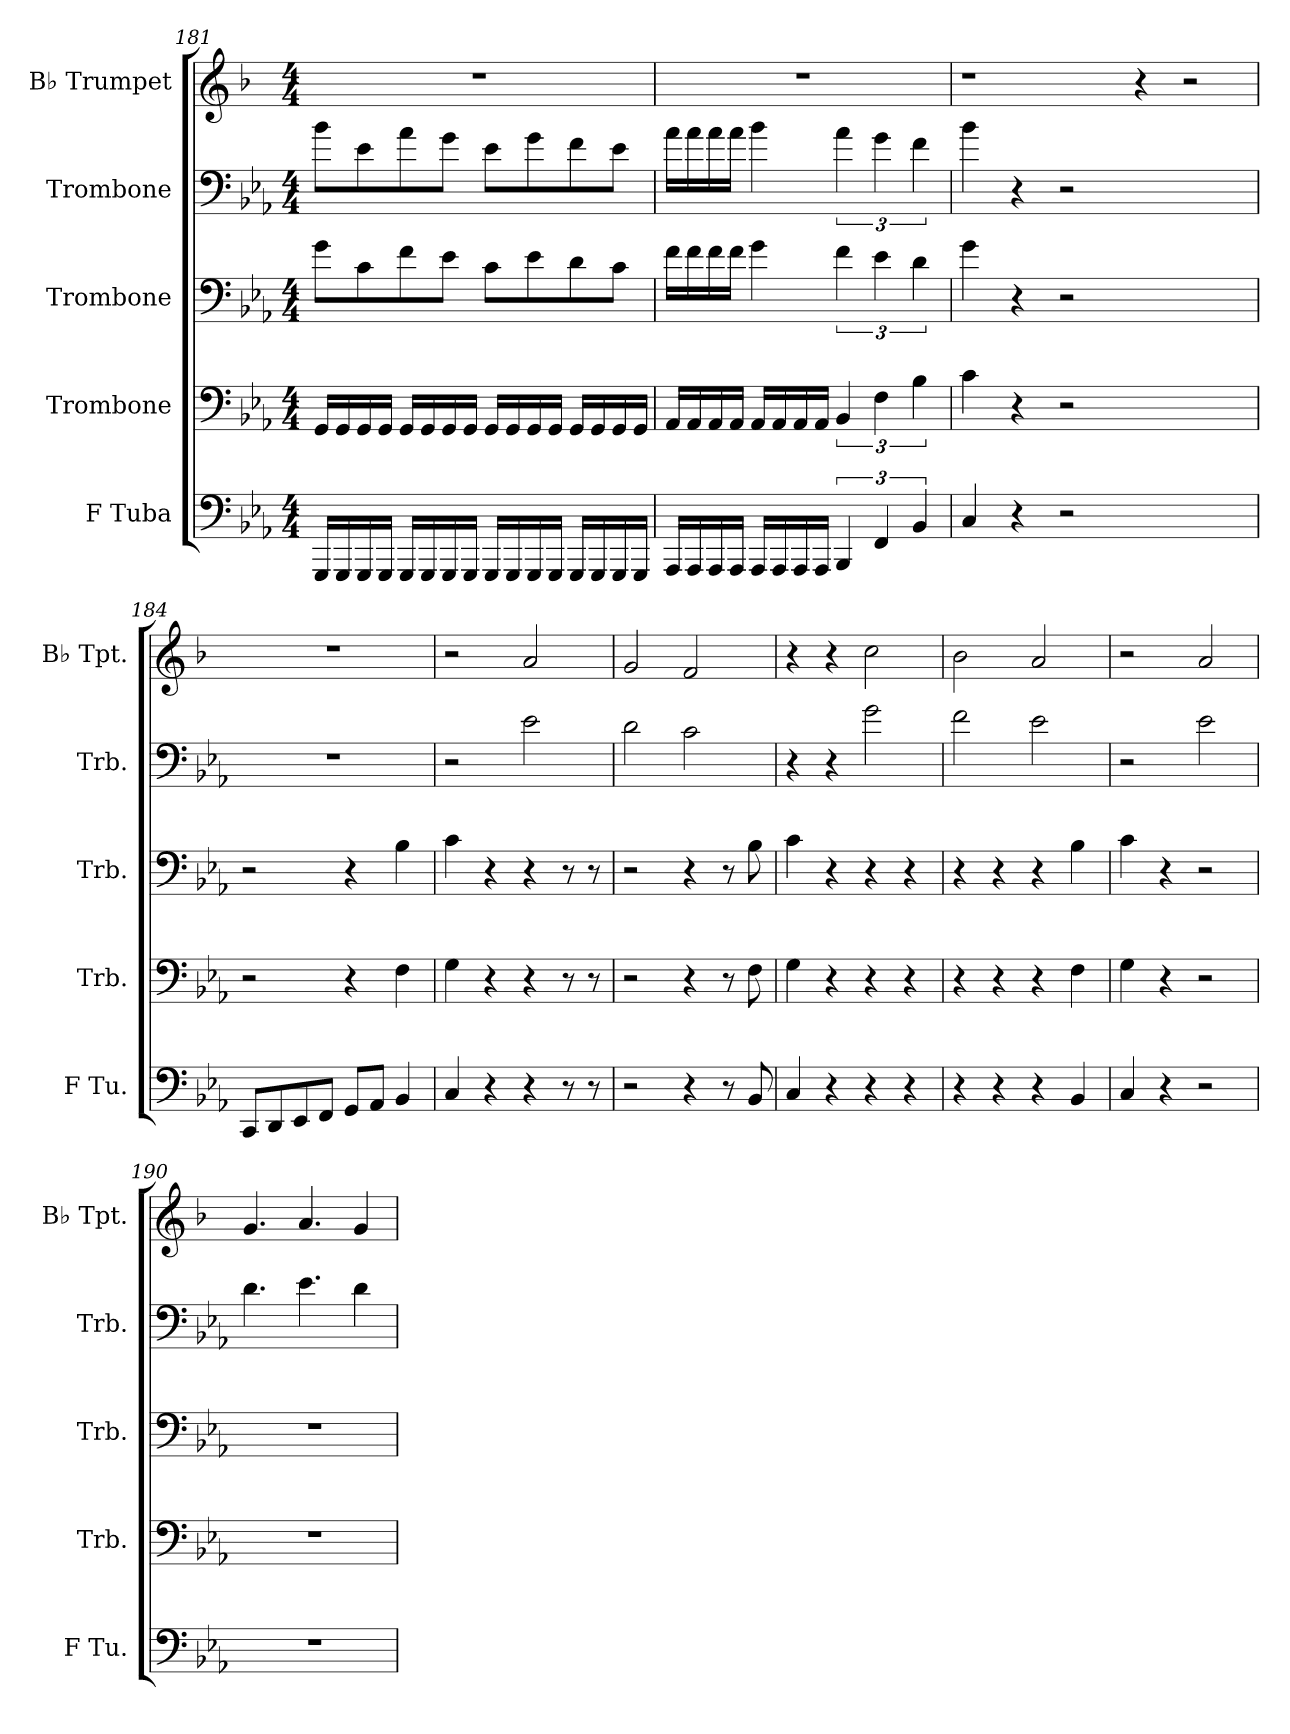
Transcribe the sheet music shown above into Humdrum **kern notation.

**kern	**kern	**kern	**kern	**kern
*part5	*part4	*part3	*part2	*part1
*staff5	*staff4	*staff3	*staff2	*staff1
*I"F Tuba	*I"Trombone	*I"Trombone	*I"Trombone	*I"B♭ Trumpet
*I'F Tu.	*I'Trb.	*I'Trb.	*I'Trb.	*I'B♭ Tpt.
*clefF4	*clefF4	*clefF4	*clefF4	*clefG2
*	*	*	*	*ITrd1c2
*k[b-e-a-]	*k[b-e-a-]	*k[b-e-a-]	*k[b-e-a-]	*k[b-e-a-]
*E-:	*E-:	*E-:	*E-:	*E-:
*M4/4	*M4/4	*M4/4	*M4/4	*M4/4
=181	=181	=181	=181	=181
16GGG/LL	16GG/LL	8g\L	8b-\L	1r
16GGG/	16GG/	.	.	.
16GGG/	16GG/	8c\	8e-\	.
16GGG/JJ	16GG/JJ	.	.	.
16GGG/LL	16GG/LL	8f\	8a-\	.
16GGG/	16GG/	.	.	.
16GGG/	16GG/	8e-\J	8g\J	.
16GGG/JJ	16GG/JJ	.	.	.
16GGG/LL	16GG/LL	8c\L	8e-\L	.
16GGG/	16GG/	.	.	.
16GGG/	16GG/	8e-\	8g\	.
16GGG/JJ	16GG/JJ	.	.	.
16GGG/LL	16GG/LL	8d\	8f\	.
16GGG/	16GG/	.	.	.
16GGG/	16GG/	8c\J	8e-\J	.
16GGG/JJ	16GG/JJ	.	.	.
!!LO:PB:g=z
=182	=182	=182	=182	=182
16AAA-/LL	16AA-/LL	16f\LL	16a-\LL	1r
16AAA-/	16AA-/	16f\	16a-\	.
16AAA-/	16AA-/	16f\	16a-\	.
16AAA-/JJ	16AA-/JJ	16f\JJ	16a-\JJ	.
16AAA-/LL	16AA-/LL	4g\	4b-\	.
16AAA-/	16AA-/	.	.	.
16AAA-/	16AA-/	.	.	.
16AAA-/JJ	16AA-/JJ	.	.	.
6BBB-/	6BB-/	6f\	6a-\	.
6FF/	6F\	6e-\	6g\	.
6BB-/	6B-\	6d\	6f\	.
=183	=183	=183	=183	=183
4C/	4c\	4g\	4b-\	1r
4r	4r	4r	4r	.
2r	2r	2r	2r	.
2.ryy	2.ryy	2.ryy	2.ryy	4r
.	.	.	.	2r
=184	=184	=184	=184	=184
8CC/L	2r	2r	1r	1r
8DD/	.	.	.	.
8EE-/	.	.	.	.
8FF/J	.	.	.	.
8GG/L	4r	4r	.	.
8AA-/J	.	.	.	.
4BB-/	4F\	4B-\	.	.
=185	=185	=185	=185	=185
4C/	4G\	4c\	2r	2r
4r	4r	4r	.	.
4r	4r	4r	2e-\	2g/
8r	8r	8r	.	.
8r	8r	8r	.	.
=186	=186	=186	=186	=186
2r	2r	2r	2d\	2f/
4r	4r	4r	2c\	2e-/
8r	8r	8r	.	.
8BB-/	8F\	8B-\	.	.
=187	=187	=187	=187	=187
4C/	4G\	4c\	4r	4r
4r	4r	4r	4r	4r
4r	4r	4r	2g\	2b-\
4r	4r	4r	.	.
=188	=188	=188	=188	=188
4r	4r	4r	2f\	2a-\
4r	4r	4r	.	.
4r	4r	4r	2e-\	2g/
4BB-/	4F\	4B-\	.	.
!!LO:LB:g=z
=189	=189	=189	=189	=189
4C/	4G\	4c\	2r	2r
4r	4r	4r	.	.
2r	2r	2r	2e-\	2g/
=190	=190	=190	=190	=190
1r	1r	1r	4.d\	4.f/
.	.	.	4.e-\	4.g/
.	.	.	4d\	4f/
=	=	=	=	=
*-	*-	*-	*-	*-
